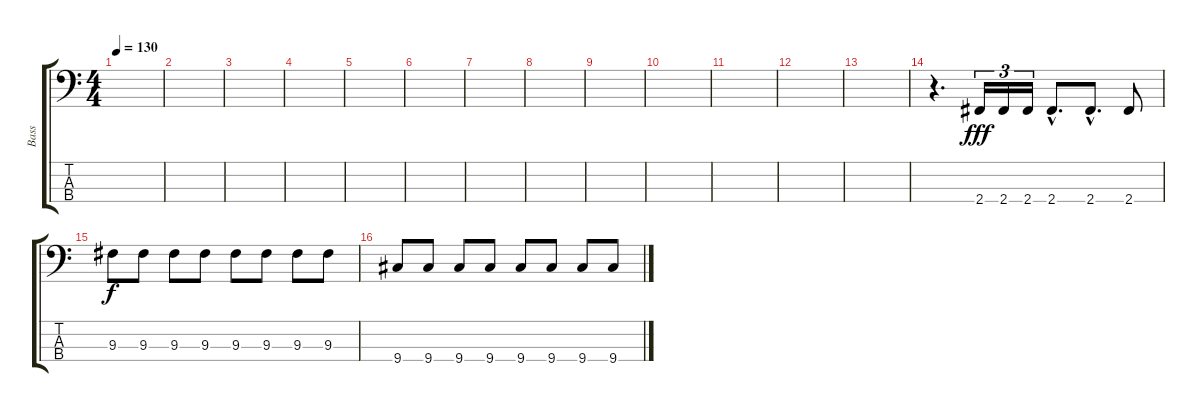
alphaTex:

\track ("Bass" "Bass") {instrument electricbassfinger}
\staff {score tabs}
\tuning (G2 D2 A1 E1) {hide}
\ts (4 4)
\tempo 130
\clef f4
\ks c
|
|
|
|
|
|
|
|
|
|
|
|
|
r.4{d} 2.4.16{tu (3 2) dy fff} 2.4.16{tu (3 2)} 2.4.16{tu (3 2)} 2.4{hac}.8{d} 2.4{hac}.8{d} 2.4.8 |
9.3.8{dy f} 9.3.8 9.3.8 9.3.8 9.3.8 9.3.8 9.3.8 9.3.8 |
9.4.8 9.4.8 9.4.8 9.4.8 9.4.8 9.4.8 9.4.8 9.4.8
